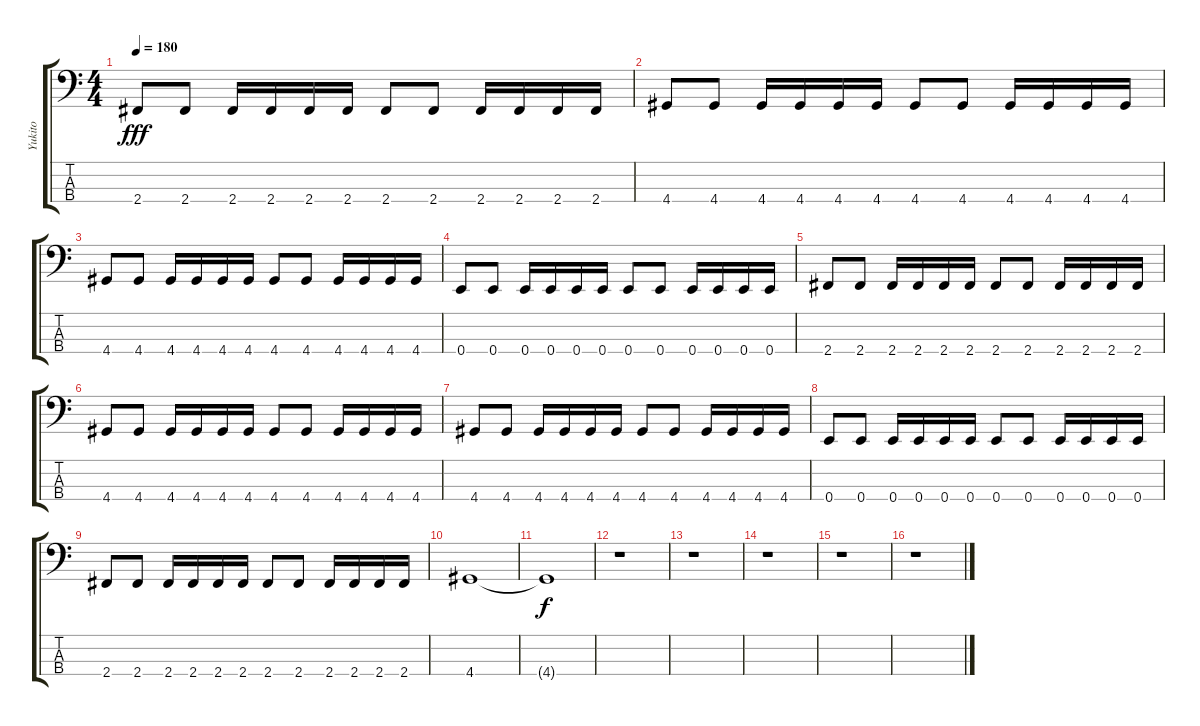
\track ("Yukito" "Yukito") {instrument electricbasspick}
\staff {score tabs}
\tuning (G2 D2 A1 E1) {hide}
\ts (4 4)
\tempo 180
\clef f4
\ks c
2.4.8{dy fff} 2.4.8 2.4.16 2.4.16 2.4.16 2.4.16 2.4.8 2.4.8 2.4.16 2.4.16 2.4.16 2.4.16 |
4.4.8 4.4.8 4.4.16 4.4.16 4.4.16 4.4.16 4.4.8 4.4.8 4.4.16 4.4.16 4.4.16 4.4.16 |
4.4.8 4.4.8 4.4.16 4.4.16 4.4.16 4.4.16 4.4.8 4.4.8 4.4.16 4.4.16 4.4.16 4.4.16 |
0.4.8 0.4.8 0.4.16 0.4.16 0.4.16 0.4.16 0.4.8 0.4.8 0.4.16 0.4.16 0.4.16 0.4.16 |
2.4.8 2.4.8 2.4.16 2.4.16 2.4.16 2.4.16 2.4.8 2.4.8 2.4.16 2.4.16 2.4.16 2.4.16 |
4.4.8 4.4.8 4.4.16 4.4.16 4.4.16 4.4.16 4.4.8 4.4.8 4.4.16 4.4.16 4.4.16 4.4.16 |
4.4.8 4.4.8 4.4.16 4.4.16 4.4.16 4.4.16 4.4.8 4.4.8 4.4.16 4.4.16 4.4.16 4.4.16 |
0.4.8 0.4.8 0.4.16 0.4.16 0.4.16 0.4.16 0.4.8 0.4.8 0.4.16 0.4.16 0.4.16 0.4.16 |
2.4.8 2.4.8 2.4.16 2.4.16 2.4.16 2.4.16 2.4.8 2.4.8 2.4.16 2.4.16 2.4.16 2.4.16 |
4.4.1 |
4.4{t}.1{dy f} |
r.1 |
r.1 |
r.1 |
r.1 |
r.1
